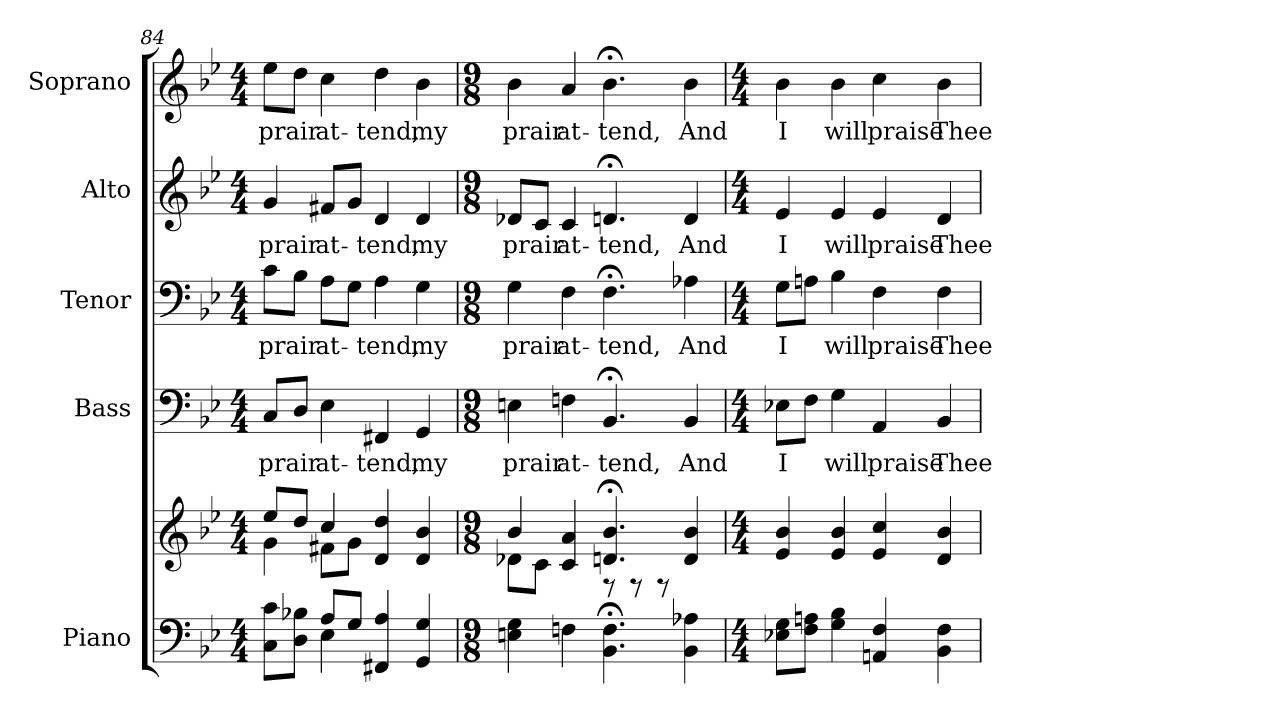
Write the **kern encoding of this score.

**kern	**kern	**kern	**text	**kern	**text	**kern	**text	**kern	**text
*part5	*part5	*part4	*part4	*part3	*part3	*part2	*part2	*part1	*part1
*staff6	*staff5	*staff4	*staff4	*staff3	*staff3	*staff2	*staff2	*staff1	*staff1
*I"Piano	*	*I"Bass	*	*I"Tenor	*	*I"Alto	*	*I"Soprano	*
*I'Pno.	*	*I'B.	*	*I'T.	*	*I'A.	*	*I'S.	*
*clefF4	*clefG2	*clefF4	*	*clefF4	*	*clefG2	*	*clefG2	*
*k[b-e-]	*k[b-e-]	*k[b-e-]	*	*k[b-e-]	*	*k[b-e-]	*	*k[b-e-]	*
*B-:	*B-:	*B-:	*	*B-:	*	*B-:	*	*B-:	*
*M4/4	*M4/4	*M4/4	*	*M4/4	*	*M4/4	*	*M4/4	*
=84	=84	=84	=84	=84	=84	=84	=84	=84	=84
*^	*^	*	*	*	*	*	*	*	*
!	!	!	!	!	!LO:LY:b:color=#000000	!	!	!	!	!	!
!	!	!	!	!	!	!	!LO:LY:b:color=#000000	!	!	!	!
!	!	!	!	!	!	!	!	!	!LO:LY:b:color=#000000	!	!
!	!	!	!	!	!	!	!	!	!	!	!LO:LY:b:color=#000000
8Ci\ 8ciL	4ryy	8ee-i/L	4gi\	8Ci/L	prair	8ci\L	prair	4gi/	prair	8ee-i\L	prair
8Di\ 8B-XiJ	.	8ddi/J	.	8Di/J	.	8B-i\J	.	.	.	8ddi\J	.
!	!	!	!	!	!LO:LY:b:color=#000000	!	!	!	!	!	!
!	!	!	!	!	!	!	!LO:LY:b:color=#000000	!	!	!	!
!	!	!	!	!	!	!	!	!	!LO:LY:b:color=#000000	!	!
!	!	!	!	!	!	!	!	!	!	!	!LO:LY:b:color=#000000
8Ai/L	4E-i\	4cci/	8f#Xi\L	4E-i\	at-	8Ai\L	at-	8f#Xi/L	at-	4cci\	at-
8Gi/J	.	.	8gi\J	.	.	8Gi\J	.	8gi/J	.	.	.
!	!	!	!	!	!LO:LY:b:color=#000000	!	!	!	!	!	!
!	!	!	!	!	!	!	!LO:LY:b:color=#000000	!	!	!	!
!	!	!	!	!	!	!	!	!	!LO:LY:b:color=#000000	!	!
!	!	!	!	!	!	!	!	!	!	!	!LO:LY:b:color=#000000
4FF#Xi/ 4Ai	2ryy	4di/ 4ddi	2ryy	4FF#Xi/	-tend,	4Ai\	-tend,	4di/	-tend,	4ddi\	-tend,
!	!	!	!	!	!LO:LY:b:color=#000000	!	!	!	!	!	!
!	!	!	!	!	!	!	!LO:LY:b:color=#000000	!	!	!	!
!	!	!	!	!	!	!	!	!	!LO:LY:b:color=#000000	!	!
!	!	!	!	!	!	!	!	!	!	!	!LO:LY:b:color=#000000
4GGi/ 4Gi	.	4di/ 4b-i	.	4GGi/	my	4Gi\	my	4di/	my	4b-i\	my
*v	*v	*	*	*	*	*	*	*	*	*	*
!!LO:PB:g=z
=85	=85	=85	=85	=85	=85	=85	=85	=85	=85	=85
*M9/8	*M9/8	*	*M9/8	*	*M9/8	*	*M9/8	*	*M9/8	*
!	!	!	!	!LO:LY:b:color=#000000	!	!	!	!	!	!
!	!	!	!	!	!	!LO:LY:b:color=#000000	!	!	!	!
!	!	!	!	!	!	!	!	!LO:LY:b:color=#000000	!	!
!	!	!	!	!	!	!	!	!	!	!LO:LY:b:color=#000000
4Eni\ 4Gi	4b-i/	8d-Xi\L	4Eni\	prair	4Gi\	prair	8d-Xi/L	prair	4b-i\	prair
.	.	8ci\J	.	.	.	.	8ci/J	.	.	.
!	!	!	!	!LO:LY:b:color=#000000	!	!	!	!	!	!
!	!	!	!	!	!	!LO:LY:b:color=#000000	!	!	!	!
!	!	!	!	!	!	!	!	!LO:LY:b:color=#000000	!	!
!	!	!	!	!	!	!	!	!	!	!LO:LY:b:color=#000000
4Fni\	4ci/ 4ai	4ryy	4Fni\	at-	4Fi\	at-	4ci/	at-	4ai/	at-
!	!	!	!	!LO:LY:b:color=#000000	!	!	!	!	!	!
!	!	!	!	!	!	!LO:LY:b:color=#000000	!	!	!	!
!	!	!	!	!	!	!	!	!LO:LY:b:color=#000000	!	!
!	!	!	!	!	!	!	!	!	!	!LO:LY:b:color=#000000
4.BB-i\; 4.Fi;	4.dni/; 4.b-i;	8r	4.BB-;i/	-tend,	4.F;i\	-tend,	4.dn;i/	-tend,	4.b-;i\	-tend,
.	.	8r	.	.	.	.	.	.	.	.
.	.	8r	.	.	.	.	.	.	.	.
!	!	!	!	!LO:LY:b:color=#000000	!	!	!	!	!	!
!	!	!	!	!	!	!LO:LY:b:color=#000000	!	!	!	!
!	!	!	!	!	!	!	!	!LO:LY:b:color=#000000	!	!
!	!	!	!	!	!	!	!	!	!	!LO:LY:b:color=#000000
4BB-i\ 4A-Xi	4di/ 4b-i	4ryy	4BB-i/	And	4A-Xi\	And	4di/	And	4b-i\	And
*	*v	*v	*	*	*	*	*	*	*	*
=86	=86	=86	=86	=86	=86	=86	=86	=86	=86
*M4/4	*M4/4	*M4/4	*	*M4/4	*	*M4/4	*	*M4/4	*
*	*^	*	*	*	*	*	*	*	*
!	!	!	!	!LO:LY:b:color=#000000	!	!	!	!	!	!
*	*v	*v	*	*	*	*	*	*	*	*
*	*^	*	*	*	*	*	*	*	*
!	!	!	!	!	!	!LO:LY:b:color=#000000	!	!	!	!
*	*v	*v	*	*	*	*	*	*	*	*
*	*^	*	*	*	*	*	*	*	*
!	!	!	!	!	!	!	!	!LO:LY:b:color=#000000	!	!
*	*v	*v	*	*	*	*	*	*	*	*
*	*^	*	*	*	*	*	*	*	*
!	!	!	!	!	!	!	!	!	!	!LO:LY:b:color=#000000
*	*v	*v	*	*	*	*	*	*	*	*
8E-Xi\ 8GiL	4e-i/ 4b-i	8E-Xi\L	I	8Gi\L	I	4e-i/	I	4b-i\	I
8Fi\ 8AniJ	.	8Fi\J	.	8Ani\J	.	.	.	.	.
!	!	!	!LO:LY:b:color=#000000	!	!	!	!	!	!
!	!	!	!	!	!LO:LY:b:color=#000000	!	!	!	!
!	!	!	!	!	!	!	!LO:LY:b:color=#000000	!	!
!	!	!	!	!	!	!	!	!	!LO:LY:b:color=#000000
4Gi\ 4B-i	4e-i/ 4b-i	4Gi\	will	4B-i\	will	4e-i/	will	4b-i\	will
!	!	!	!LO:LY:b:color=#000000	!	!	!	!	!	!
!	!	!	!	!	!LO:LY:b:color=#000000	!	!	!	!
!	!	!	!	!	!	!	!LO:LY:b:color=#000000	!	!
!	!	!	!	!	!	!	!	!	!LO:LY:b:color=#000000
4AAni/ 4Fi	4e-i/ 4cci	4AAi/	praise	4Fi\	praise	4e-i/	praise	4cci\	praise
!	!	!	!LO:LY:b:color=#000000	!	!	!	!	!	!
!	!	!	!	!	!LO:LY:b:color=#000000	!	!	!	!
!	!	!	!	!	!	!	!LO:LY:b:color=#000000	!	!
!	!	!	!	!	!	!	!	!	!LO:LY:b:color=#000000
4BB-i\ 4Fi	4di/ 4b-i	4BB-i/	Thee	4Fi\	Thee	4di/	Thee	4b-i\	Thee
=	=	=	=	=	=	=	=	=	=
*-	*-	*-	*-	*-	*-	*-	*-	*-	*-
